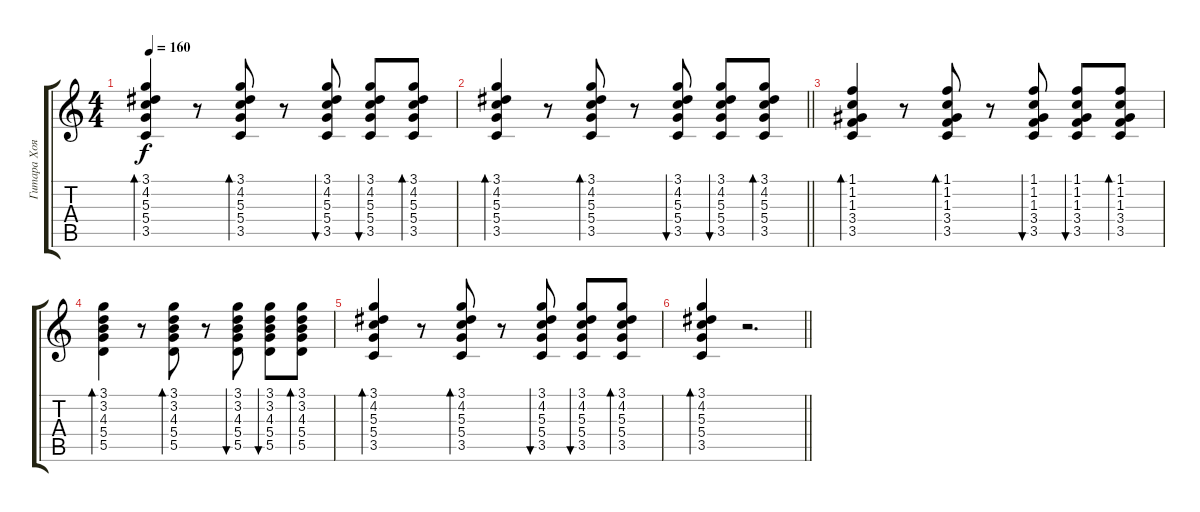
\track ("Гитара Хоя" "Гитара Хоя") {instrument acousticguitarsteel}
\staff {score tabs}
\tuning (E4 B3 G3 D3 A2 E2) {hide}
\ts (4 4)
\tempo 160
\clef g2
\ks c
(3.1 4.2 5.3 5.4 3.5).4{bd 60 dy f} r.8 (3.1 4.2 5.3 5.4 3.5).8{bd 60} r.8 (3.1 4.2 5.3 5.4 3.5).8{bu 60} (3.1 4.2 5.3 5.4 3.5).8{bu 60} (3.1 4.2 5.3 5.4 3.5).8{bd 60} |
\barLineRight lightlight
(3.1 4.2 5.3 5.4 3.5).4{bd 60} r.8 (3.1 4.2 5.3 5.4 3.5).8{bd 60} r.8 (3.1 4.2 5.3 5.4 3.5).8{bu 60} (3.1 4.2 5.3 5.4 3.5).8{bu 60} (3.1 4.2 5.3 5.4 3.5).8{bd 60} |
(1.1 1.2 1.3 3.4 3.5).4{bd 60} r.8 (1.1 1.2 1.3 3.4 3.5).8{bd 60} r.8 (1.1 1.2 1.3 3.4 3.5).8{bu 60} (1.1 1.2 1.3 3.4 3.5).8{bu 60} (1.1 1.2 1.3 3.4 3.5).8{bd 60} |
(3.1 3.2 4.3 5.4 5.5).4{bd 60} r.8 (3.1 3.2 4.3 5.4 5.5).8{bd 60} r.8 (3.1 3.2 4.3 5.4 5.5).8{bu 60} (3.1 3.2 4.3 5.4 5.5).8{bu 60} (3.1 3.2 4.3 5.4 5.5).8{bd 60} |
(3.1 4.2 5.3 5.4 3.5).4{bd 60} r.8 (3.1 4.2 5.3 5.4 3.5).8{bd 60} r.8 (3.1 4.2 5.3 5.4 3.5).8{bu 60} (3.1 4.2 5.3 5.4 3.5).8{bu 60} (3.1 4.2 5.3 5.4 3.5).8{bd 60} |
\barLineRight lightlight
(3.1 4.2 5.3 5.4 3.5).4{bd 60} r.2{d}
